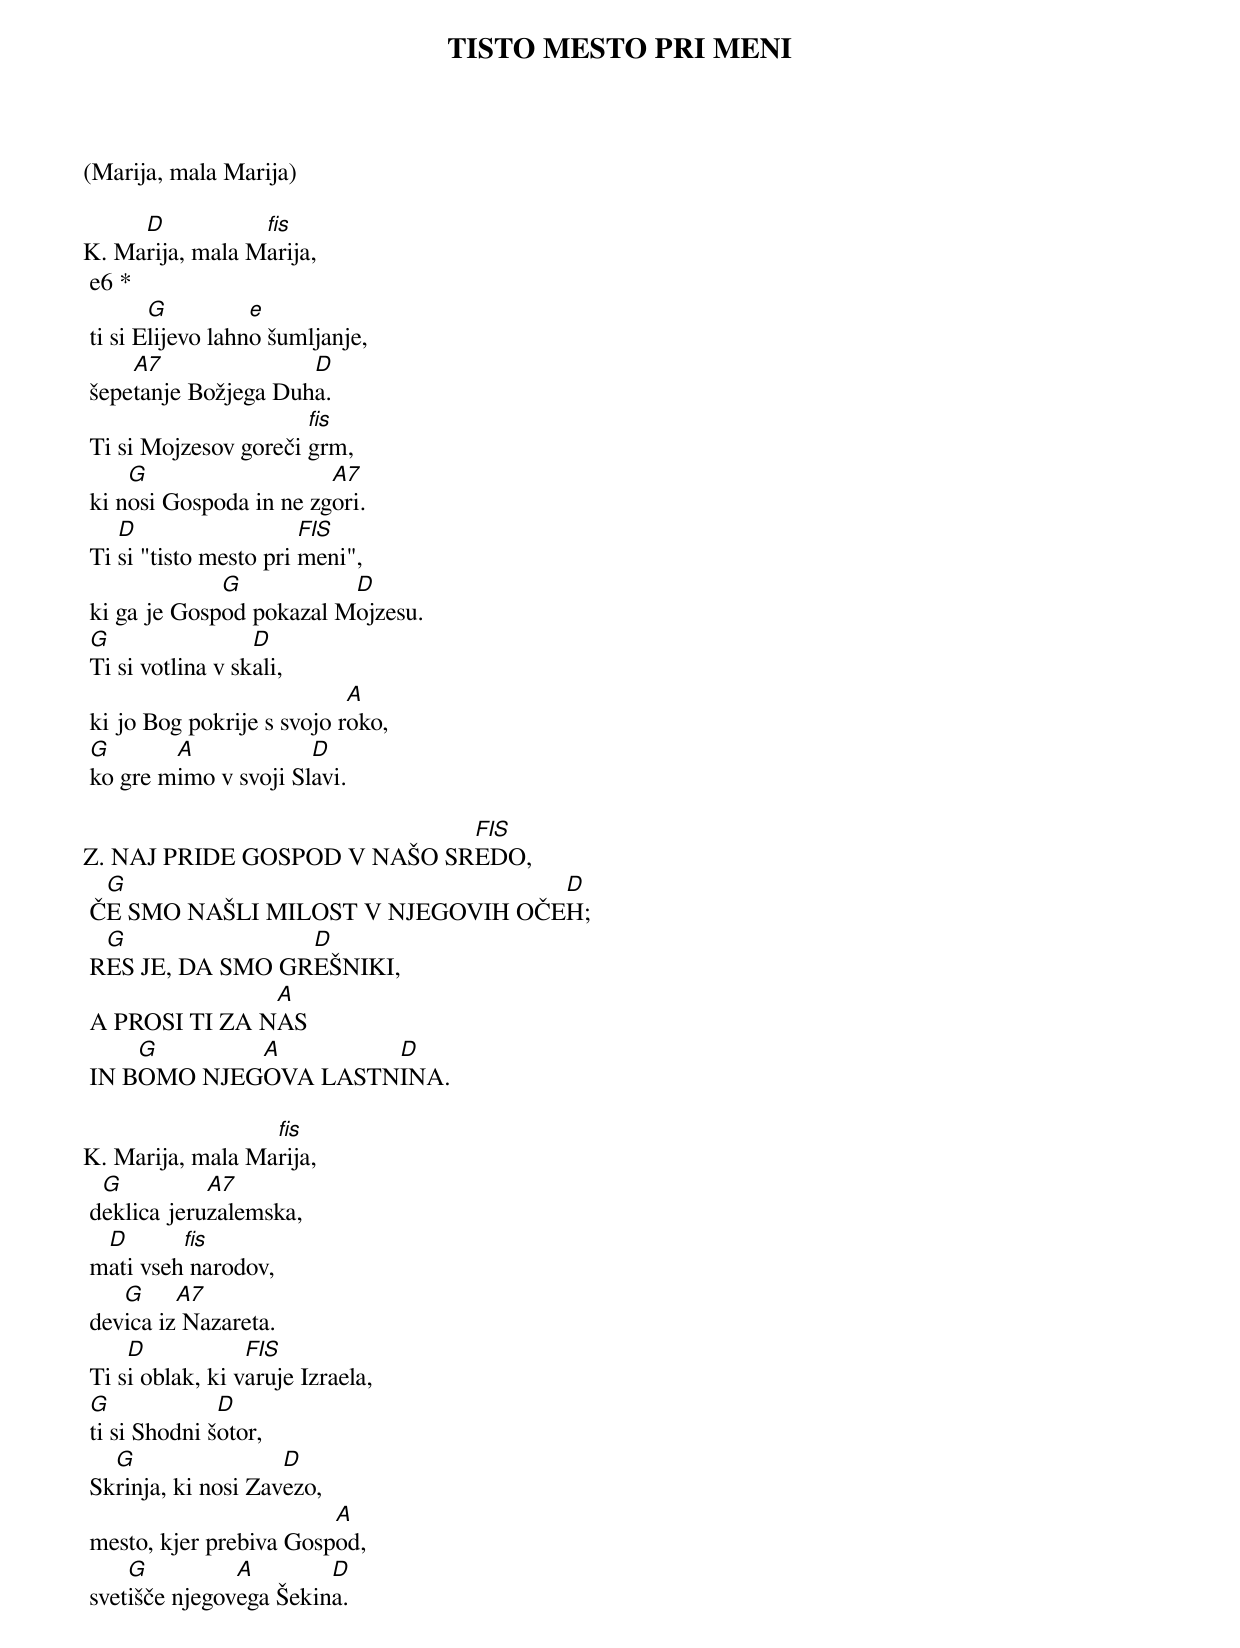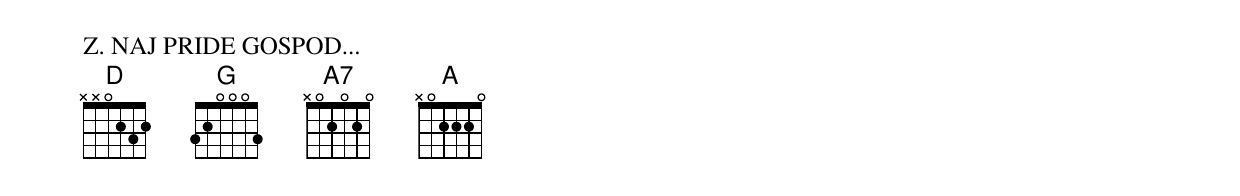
{title: TISTO MESTO PRI MENI}

(Marija, mala Marija)

K.	Ma[D]rija, mala M[fis]arija,
	e6 *
	ti si E[G]lijevo lahn[e]o šumljanje,
	šepe[A7]tanje Božjega Duh[D]a.
	Ti si Mojzesov goreči [fis]grm,
	ki n[G]osi Gospoda in ne zg[A7]ori.
	Ti [D]si "tisto mesto pri [FIS]meni",
	ki ga je Gosp[G]od pokazal M[D]ojzesu.
	[G]Ti si votlina v sk[D]ali,
	ki jo Bog pokrije s svojo r[A]oko,
	[G]ko gre m[A]imo v svoji Sl[D]avi.

Z.	NAJ PRIDE GOSPOD V NAŠO SR[FIS]EDO,
	Č[G]E SMO NAŠLI MILOST V NJEGOVIH OČE[D]H;
	R[G]ES JE, DA SMO GR[D]EŠNIKI,
	A PROSI TI ZA N[A]AS
	IN B[G]OMO NJEG[A]OVA LASTN[D]INA.

K.	Marija, mala Ma[fis]rija,
	d[G]eklica jeru[A7]zalemska,
	m[D]ati vseh[fis] narodov,
	dev[G]ica iz[A7] Nazareta.
	Ti s[D]i oblak, ki v[FIS]aruje Izraela,
	[G]ti si Shodni š[D]otor,
	Sk[G]rinja, ki nosi Zav[D]ezo,
	mesto, kjer prebiva Gosp[A]od,
	svet[G]išče njegov[A]ega Šekin[D]a.

Z.	NAJ PRIDE GOSPOD...
